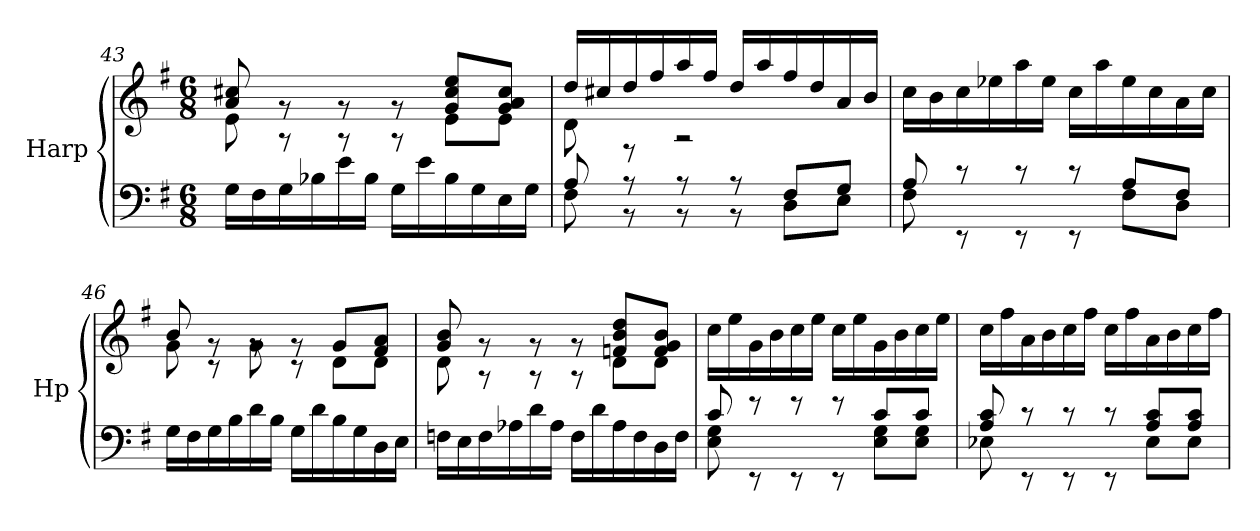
**kern	**kern
*part1	*part1
*staff2	*staff1
*I"Harp	*
*I'Hp	*
*clefF4	*clefG2
*k[f#]	*k[f#]
*M6/8	*M6/8
=43	=43
*	*^
16G\LL	8a/ 8cc#X/	8e\
16F#\	.	.
16G\	8rg	8rA
16B-X\	.	.
16e\	8rg	8rA
16B-\JJ	.	.
16G\LL	8rg	8rA
16e\	.	.
16B-\	8g/ 8cc#/ 8ee/L	8e\L
16G\	.	.
16E\	8g/ 8a/ 8cc#/J	8e\J
16G\JJ	.	.
=44	=44	=44
*^	*	*
8A/	8F#\	16dd/LL	8d\
.	.	16cc#X/	.
8r	8r	16dd/	8rF
.	.	16ff#/	.
8r	8r	16aa/	2rA
.	.	16ff#/JJ	.
8r	8r	16dd/LL	.
.	.	16aa/	.
8F#/L	8D\L	16ff#/	.
.	.	16dd/	.
8G/J	8E\J	16a/	.
.	.	16b/JJ	.
*	*	*v	*v
!!LO:LB:g=z
=45	=45	=45
8A/	8F#\	16cc\LL
.	.	16b\
8r	8rEE	16cc\
.	.	16ee-X\
8r	8rEE	16aa\
.	.	16ee-\JJ
8r	8rEE	16cc\LL
.	.	16aa\
8A/L	8F#\L	16ee-\
.	.	16cc\
8F#/J	8D\J	16a\
.	.	16cc\JJ
*v	*v	*
=46	=46
*	*^
16G\LL	8b/	8g\
16F#\	.	.
16G\	8rg	8rc
16B\	.	.
16d\	8rg	8g\
16B\JJ	.	.
16G\LL	8rg	8rc
16d\	.	.
16B\	8g/L	8d\L
16G\	.	.
16D\	8f#/ 8a/J	8d\J
16E\JJ	.	.
=47	=47	=47
16Fn\LL	8g/ 8b/	8d\
16E\	.	.
16F\	8rg	8rA
16A-X\	.	.
16d\	8rg	8rA
16A-\JJ	.	.
16F\LL	8rg	8rA
16d\	.	.
16A-\	8fn/ 8b/ 8dd/L	8d\L
16F\	.	.
16D\	8f/ 8g/ 8b/J	8d\J
16F\JJ	.	.
*	*v	*v
!!LO:PB:g=z
=48	=48
*^	*
8c/	8E\ 8G\	16cc\LL
.	.	16ee\
8r	8rEE	16g\
.	.	16b\
8r	8rEE	16cc\
.	.	16ee\JJ
8r	8rEE	16cc\LL
.	.	16ee\
8c/L	8E\ 8G\L	16g\
.	.	16b\
8c/J	8E\ 8G\J	16cc\
.	.	16ee\JJ
=49	=49	=49
8A/ 8c/	8E-X\	16cc\LL
.	.	16ff#\
8r	8rEE	16a\
.	.	16b\
8r	8rEE	16cc\
.	.	16ff#\JJ
8r	8rEE	16cc\LL
.	.	16ff#\
8A/ 8c/L	8E-\L	16a\
.	.	16b\
8A/ 8c/J	8E-\J	16cc\
.	.	16ff#\JJ
*v	*v	*
=	=
*-	*-
